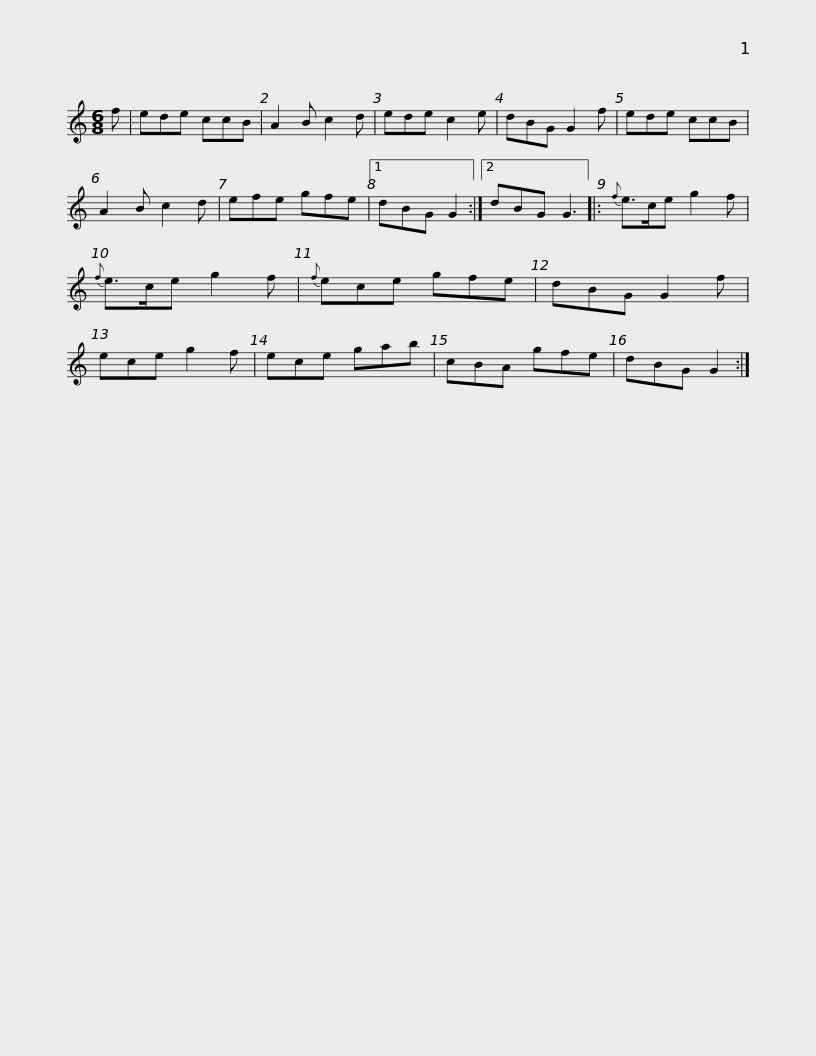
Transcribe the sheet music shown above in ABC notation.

X:1
L:1/8
M:6/8
I:linebreak $
K:C
V:1 treble
V:1
 f | ede ccB | A2 B c2 d | ede c2 e | dBG G2 f | %5
 ede ccB | A2 B c2 d | efe gfe |1 dBG G2 :|2$ dBG G3 |: %10
{f} e>ce g2 f |{f} e>ce g2 f |{f} ece gfe | dBG G2 f | ece g2 f | %15
 ece gab |$ cBA gfe | dBG G2 :| %18
